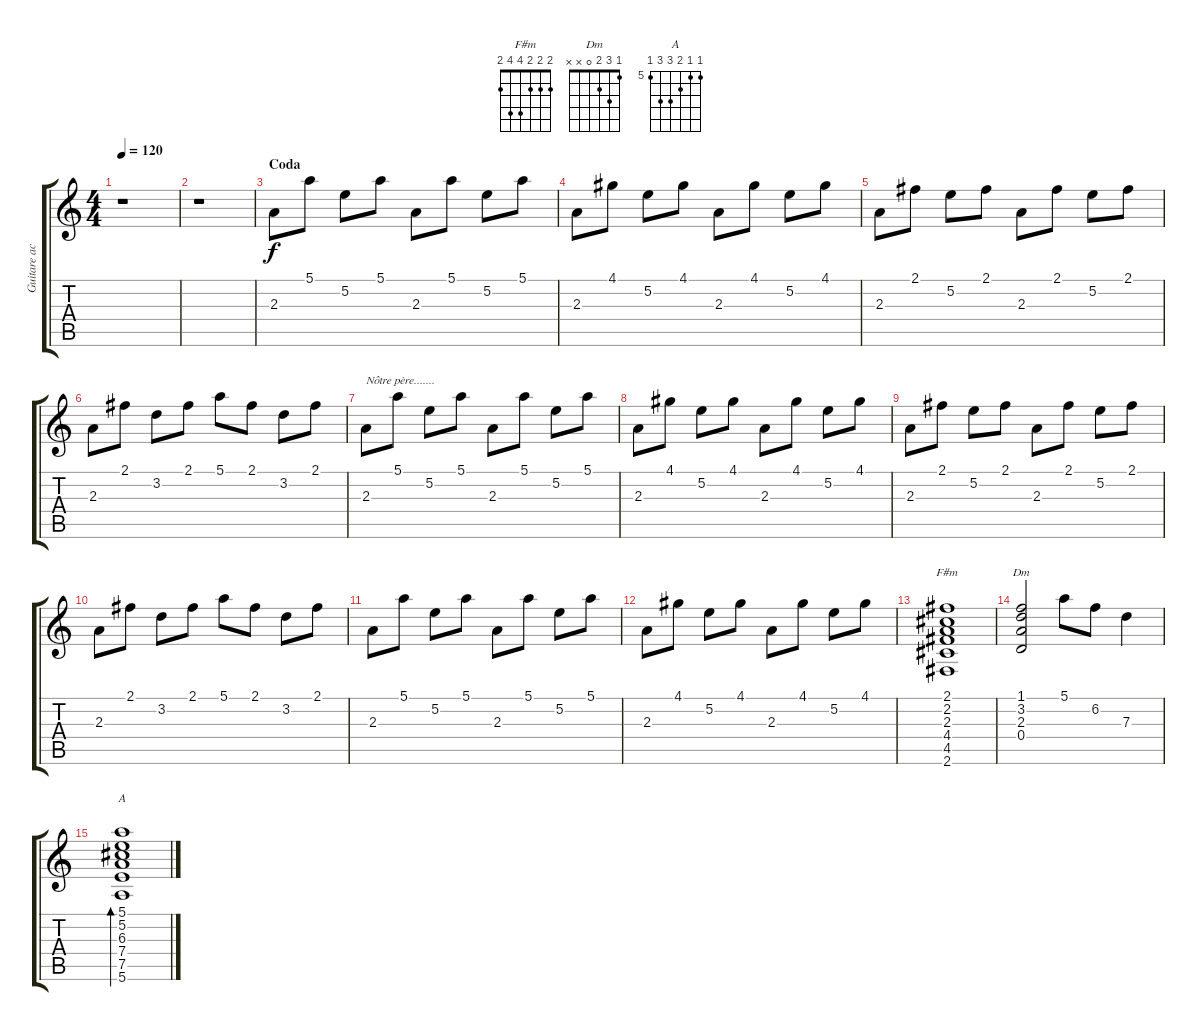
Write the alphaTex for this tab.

\track ("Guitare acompagnement" "Guitare ac") {instrument electricguitarjazz}
\staff {score tabs}
\tuning (E4 B3 G3 D3 A2 E2) {hide}
\chord ("F#m" 2 2 2 4 4 2)
\chord ("Dm" 1 3 2 0 x x)
\chord ("A" 5 5 6 7 7 5) {firstfret 5}
\ts (4 4)
\tempo 120
\clef g2
\ks c
r.1{dy f} |
r.1 |
\section ("" "Coda")
2.3.8 5.1.8 5.2.8 5.1.8 2.3.8 5.1.8 5.2.8 5.1.8 |
2.3.8 4.1.8 5.2.8 4.1.8 2.3.8 4.1.8 5.2.8 4.1.8 |
2.3.8 2.1.8 5.2.8 2.1.8 2.3.8 2.1.8 5.2.8 2.1.8 |
2.3.8 2.1.8 3.2.8 2.1.8 5.1.8 2.1.8 3.2.8 2.1.8 |
2.3.8{txt "Nôtre père......."} 5.1.8 5.2.8 5.1.8 2.3.8 5.1.8 5.2.8 5.1.8 |
2.3.8 4.1.8 5.2.8 4.1.8 2.3.8 4.1.8 5.2.8 4.1.8 |
2.3.8 2.1.8 5.2.8 2.1.8 2.3.8 2.1.8 5.2.8 2.1.8 |
2.3.8 2.1.8 3.2.8 2.1.8 5.1.8 2.1.8 3.2.8 2.1.8 |
2.3.8 5.1.8 5.2.8 5.1.8 2.3.8 5.1.8 5.2.8 5.1.8 |
2.3.8 4.1.8 5.2.8 4.1.8 2.3.8 4.1.8 5.2.8 4.1.8 |
(2.1 2.2 2.3 4.4 4.5 2.6).1{ch "F#m"} |
(1.1 3.2 2.3 0.4).2{ch "Dm"} 5.1.8 6.2.8 7.3.4 |
(5.1 5.2 6.3 7.4 7.5 5.6).1{bd 480 ch "A"}
